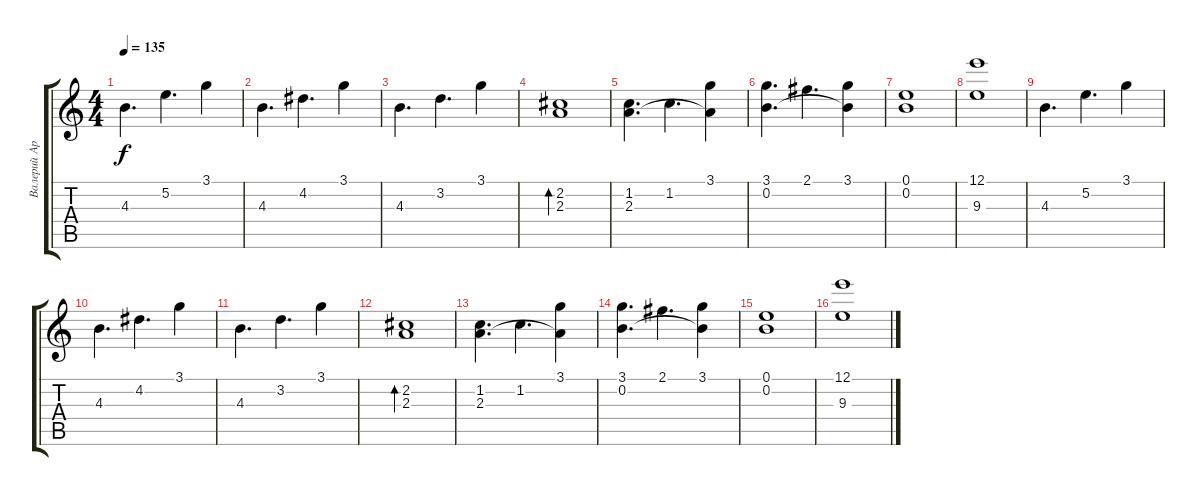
\track ("Валерий Аркадин (гитара)" "Валерий Ар") {instrument acousticguitarsteel}
\staff {score tabs}
\tuning (E4 B3 G3 D3 A2 E2) {hide}
\ts (4 4)
\tempo 135
\clef g2
\ks c
4.3.4{d dy f} 5.2.4{d} 3.1.4 |
4.3.4{d} 4.2.4{d} 3.1.4 |
4.3.4{d} 3.2.4{d} 3.1.4 |
(2.2 2.3).1{bd 120} |
(1.2 2.3).4{d} 1.2.4{d} (3.1 2.3{t}).4 |
(3.1 0.2).4{d} 2.1.4{d} (3.1 0.2{t}).4 |
(0.1 0.2).1 |
(12.1 9.3).1 |
4.3.4{d} 5.2.4{d} 3.1.4 |
4.3.4{d} 4.2.4{d} 3.1.4 |
4.3.4{d} 3.2.4{d} 3.1.4 |
(2.2 2.3).1{bd 120} |
(1.2 2.3).4{d} 1.2.4{d} (3.1 2.3{t}).4 |
(3.1 0.2).4{d} 2.1.4{d} (3.1 0.2{t}).4 |
(0.1 0.2).1 |
(12.1 9.3).1
